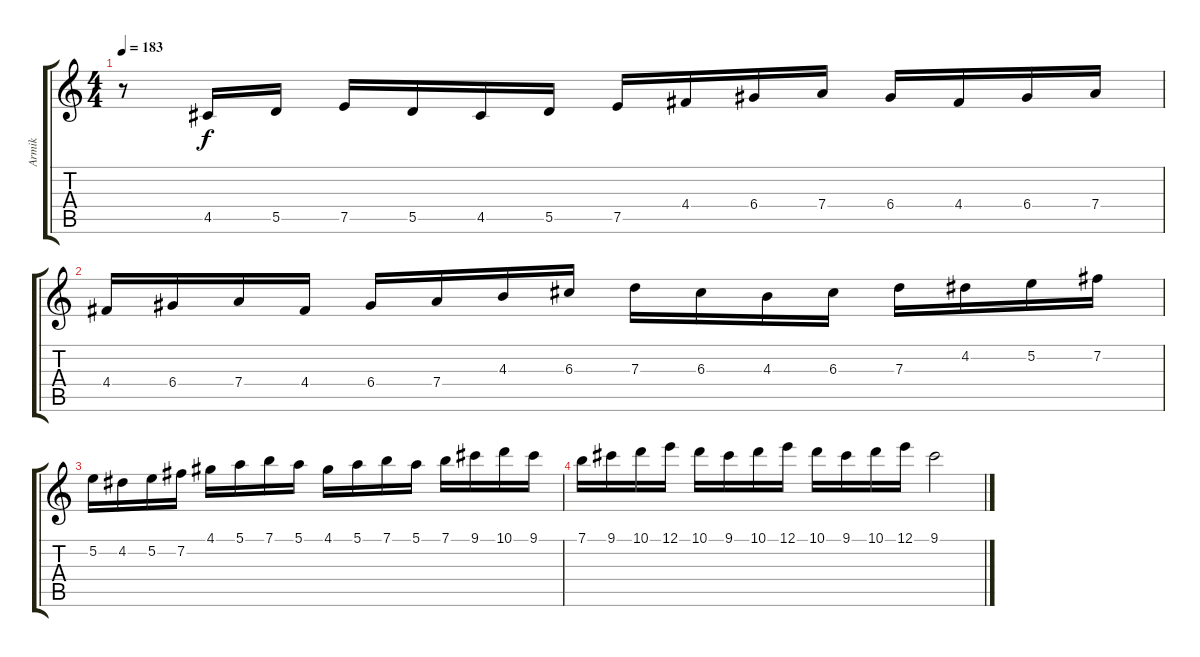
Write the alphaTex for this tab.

\track ("Armik" "Armik") {instrument acousticguitarsteel}
\staff {score tabs}
\tuning (E4 B3 G3 D3 A2 E2) {hide}
\ts (4 4)
\tempo 183
\clef g2
\ks c
r.8{dy f} 4.5.16 5.5.16 7.5.16 5.5.16 4.5.16 5.5.16 7.5.16 4.4.16 6.4.16 7.4.16 6.4.16 4.4.16 6.4.16 7.4.16 |
4.4.16 6.4.16 7.4.16 4.4.16 6.4.16 7.4.16 4.3.16 6.3.16 7.3.16 6.3.16 4.3.16 6.3.16 7.3.16 4.2.16 5.2.16 7.2.16 |
5.2.16 4.2.16 5.2.16 7.2.16 4.1.16 5.1.16 7.1.16 5.1.16 4.1.16 5.1.16 7.1.16 5.1.16 7.1.16 9.1.16 10.1.16 9.1.16 |
7.1.16 9.1.16 10.1.16 12.1.16 10.1.16 9.1.16 10.1.16 12.1.16 10.1.16 9.1.16 10.1.16 12.1.16 9.1.2
